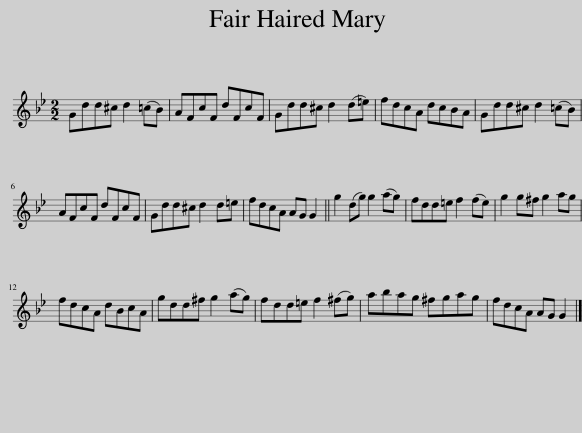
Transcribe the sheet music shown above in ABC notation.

X:1
L:1/8
M:2/2
I:linebreak $
K:Gmin
V:1 treble
V:1
 Gdd^c d2 (=cB) | AFcF dFcF | Gdd^c d2 (d=e) | fdcA dcBA | Gdd^c d2 (=cB) |$ %5
 AFcF dFcF | Gdd^c d2 d=e | fdcA AG G2 || g2 (dg) g2 (ag) | fdd=e f2 (fe) | %10
 g2 g^f g2 ag |$ fdcA dBcA | gdd^f g2 (ag) | fdd=e f2 (^fg) | abag ^fgag | %15
 fdcA AG G2 |] %16
